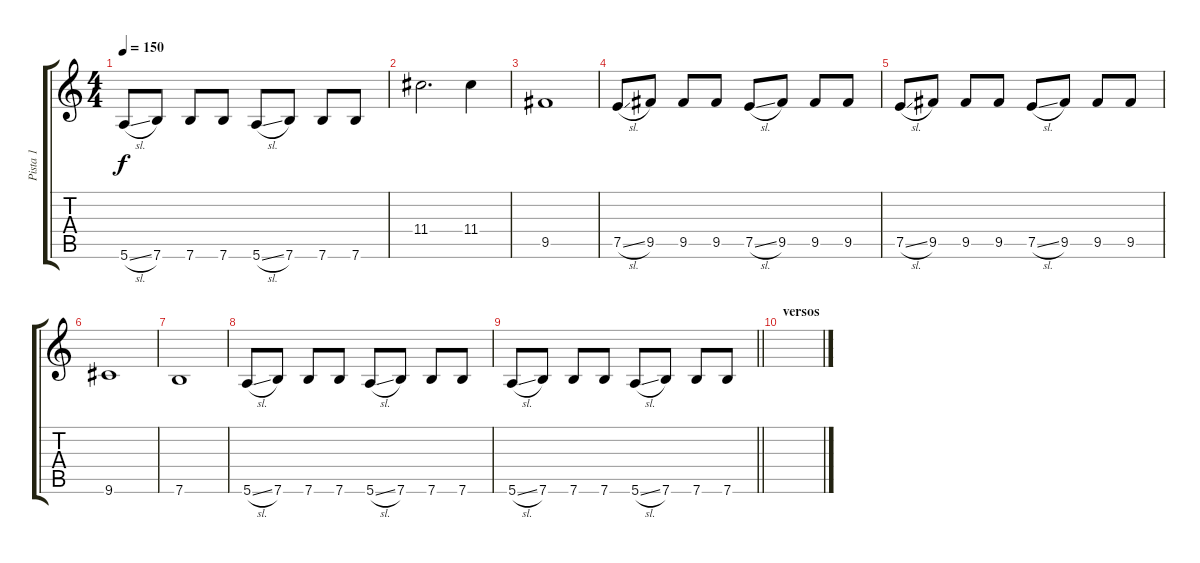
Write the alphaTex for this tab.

\track ("Pista 1" "Pista 1") {instrument distortionguitar}
\staff {score tabs}
\tuning (E4 B3 G3 D3 A2 E2) {hide}
\ts (4 4)
\tempo 150
\clef g2
\ks c
5.6{sl}.8{dy f} 7.6.8 7.6.8 7.6.8 5.6{sl}.8 7.6.8 7.6.8 7.6.8 |
11.4.2{d} 11.4.4 |
9.5.1 |
7.5{sl}.8 9.5.8 9.5.8 9.5.8 7.5{sl}.8 9.5.8 9.5.8 9.5.8 |
7.5{sl}.8 9.5.8 9.5.8 9.5.8 7.5{sl}.8 9.5.8 9.5.8 9.5.8 |
9.6.1 |
7.6.1 |
5.6{sl}.8 7.6.8 7.6.8 7.6.8 5.6{sl}.8 7.6.8 7.6.8 7.6.8 |
\barLineRight lightlight
5.6{sl}.8 7.6.8 7.6.8 7.6.8 5.6{sl}.8 7.6.8 7.6.8 7.6.8 |
\section ("" "versos")
